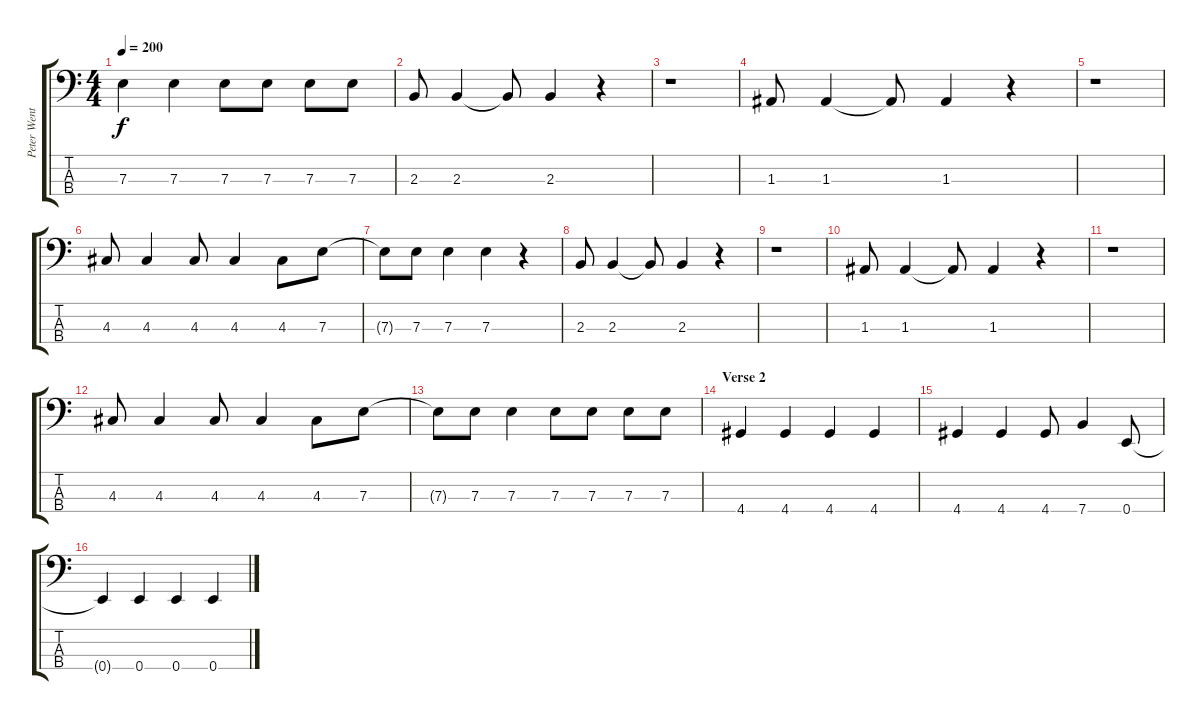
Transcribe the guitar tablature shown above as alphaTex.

\track ("Peter Wentz (Bass)" "Peter Went") {instrument electricbasspick}
\staff {score tabs}
\tuning (G2 D2 A1 E1) {hide}
\ts (4 4)
\tempo 200
\clef f4
\ks c
7.3{t}.4{dy f} 7.3.4 7.3.8 7.3.8 7.3.8 7.3.8 |
2.3.8 2.3.4 2.3{t}.8 2.3.4 r.4 |
r.1 |
1.3.8 1.3.4 1.3{t}.8 1.3.4 r.4 |
r.1 |
4.3.8 4.3.4 4.3.8 4.3.4 4.3.8 7.3.8 |
7.3{t}.8 7.3.8 7.3.4 7.3.4 r.4 |
2.3.8 2.3.4 2.3{t}.8 2.3.4 r.4 |
r.1 |
1.3.8 1.3.4 1.3{t}.8 1.3.4 r.4 |
r.1 |
4.3.8 4.3.4 4.3.8 4.3.4 4.3.8 7.3.8 |
7.3{t}.8 7.3.8 7.3.4 7.3.8 7.3.8 7.3.8 7.3.8 |
\section ("" "Verse 2")
4.4.4 4.4.4 4.4.4 4.4.4 |
4.4.4 4.4.4 4.4.8 7.4.4 0.4.8 |
0.4{t}.4 0.4.4 0.4.4 0.4.4
